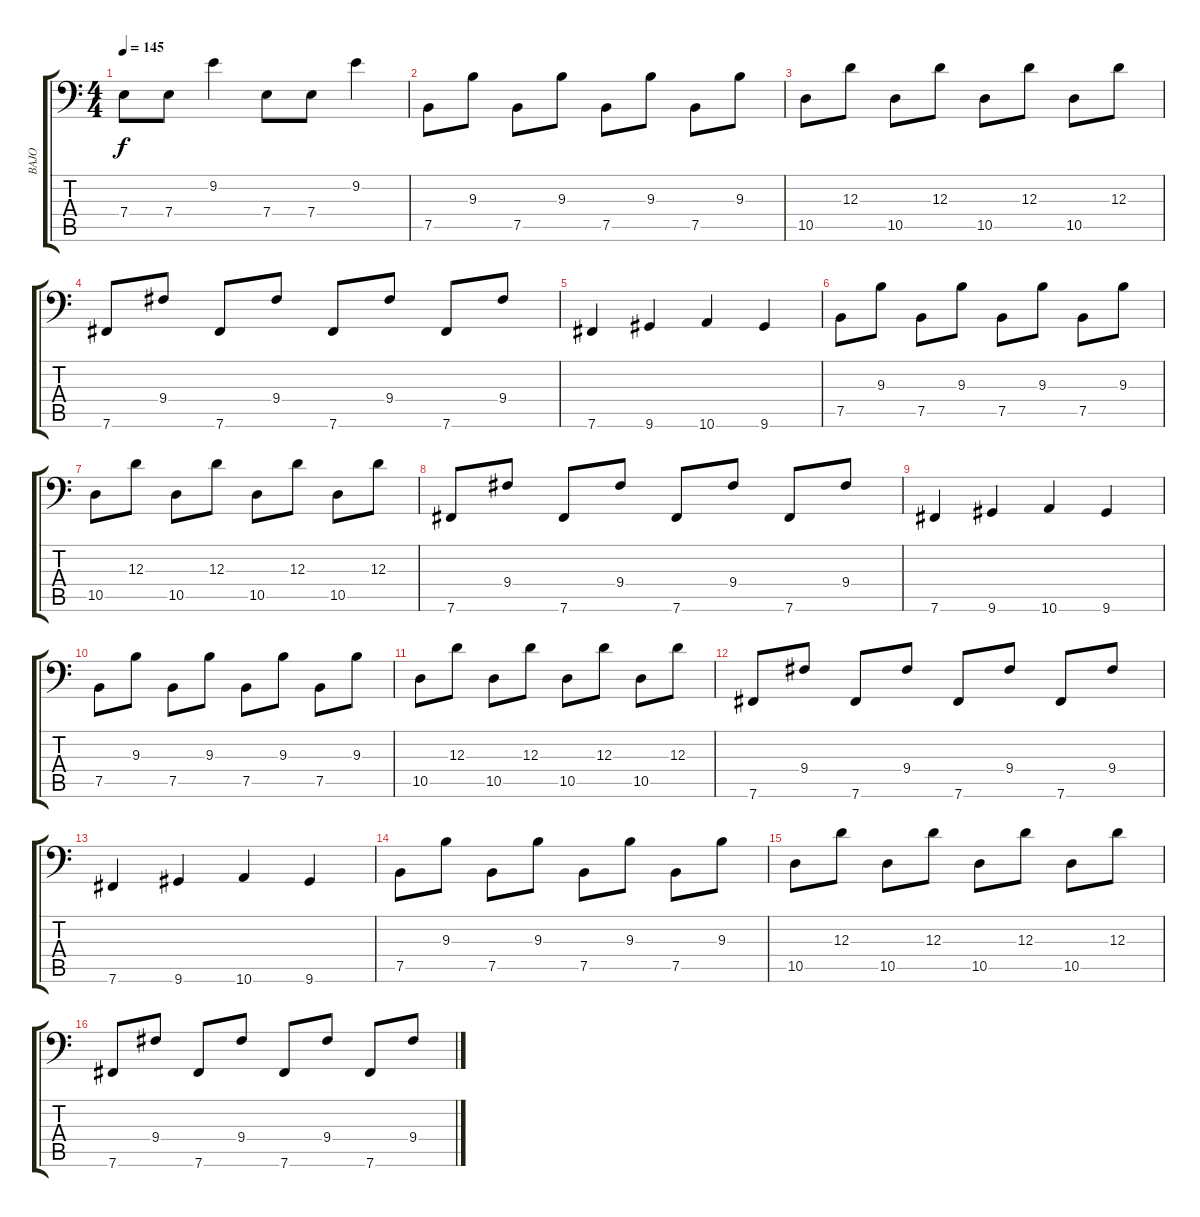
\track ("BAJO" "BAJO") {instrument electricbasspick}
\staff {score tabs}
\tuning (B2 G2 D2 A1 E1 B0) {hide}
\ts (4 4)
\tempo 145
\clef f4
\ks c
7.4.8{dy f} 7.4.8 9.2.4 7.4.8 7.4.8 9.2.4 |
7.5.8 9.3.8 7.5.8 9.3.8 7.5.8 9.3.8 7.5.8 9.3.8 |
10.5.8 12.3.8 10.5.8 12.3.8 10.5.8 12.3.8 10.5.8 12.3.8 |
7.6.8 9.4.8 7.6.8 9.4.8 7.6.8 9.4.8 7.6.8 9.4.8 |
7.6.4 9.6.4 10.6.4 9.6.4 |
7.5.8 9.3.8 7.5.8 9.3.8 7.5.8 9.3.8 7.5.8 9.3.8 |
10.5.8 12.3.8 10.5.8 12.3.8 10.5.8 12.3.8 10.5.8 12.3.8 |
7.6.8 9.4.8 7.6.8 9.4.8 7.6.8 9.4.8 7.6.8 9.4.8 |
7.6.4 9.6.4 10.6.4 9.6.4 |
7.5.8 9.3.8 7.5.8 9.3.8 7.5.8 9.3.8 7.5.8 9.3.8 |
10.5.8 12.3.8 10.5.8 12.3.8 10.5.8 12.3.8 10.5.8 12.3.8 |
7.6.8 9.4.8 7.6.8 9.4.8 7.6.8 9.4.8 7.6.8 9.4.8 |
7.6.4 9.6.4 10.6.4 9.6.4 |
7.5.8 9.3.8 7.5.8 9.3.8 7.5.8 9.3.8 7.5.8 9.3.8 |
10.5.8 12.3.8 10.5.8 12.3.8 10.5.8 12.3.8 10.5.8 12.3.8 |
7.6.8 9.4.8 7.6.8 9.4.8 7.6.8 9.4.8 7.6.8 9.4.8
